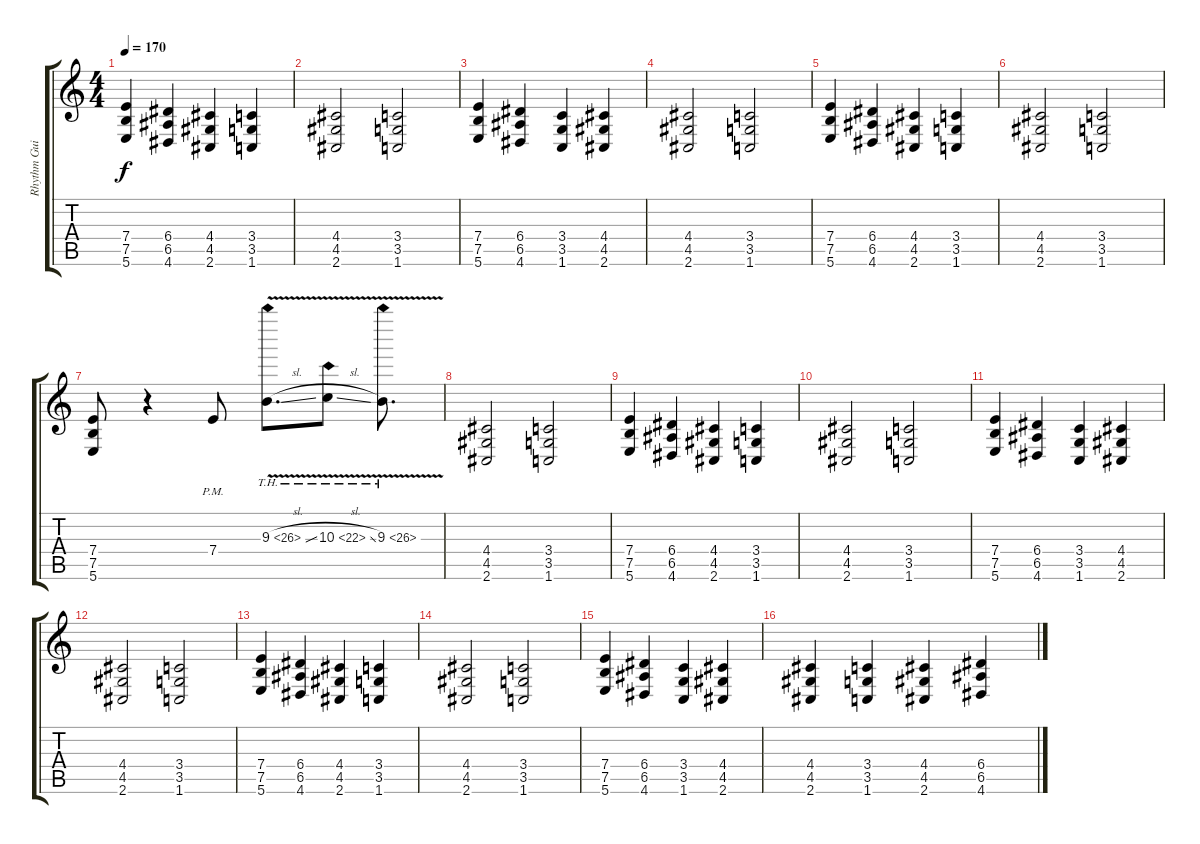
\track ("Rhythm Guitar 1" "Rhythm Gui") {instrument distortionguitar}
\staff {score tabs}
\tuning (B3 Gb3 D3 A2 E2 B1) {hide}
\ts (4 4)
\tempo 170
\clef g2
\ks c
(7.4 7.5 5.6).4{dy f} (6.4 6.5 4.6).4 (4.4 4.5 2.6).4 (3.4 3.5 1.6).4 |
(4.4 4.5 2.6).2 (3.4 3.5 1.6).2 |
(7.4 7.5 5.6).4 (6.4 6.5 4.6).4 (3.4 3.5 1.6).4 (4.4 4.5 2.6).4 |
(4.4 4.5 2.6).2 (3.4 3.5 1.6).2 |
(7.4 7.5 5.6).4 (6.4 6.5 4.6).4 (4.4 4.5 2.6).4 (3.4 3.5 1.6).4 |
(4.4 4.5 2.6).2 (3.4 3.5 1.6).2 |
(7.4 7.5 5.6).8 r.4 7.4{pm}.8 9.3{th 17 v sl}.8{d} 10.3{th 12 v sl}.8 9.3{th 17 v}.8{d} |
(4.4 4.5 2.6).2 (3.4 3.5 1.6).2 |
(7.4 7.5 5.6).4 (6.4 6.5 4.6).4 (4.4 4.5 2.6).4 (3.4 3.5 1.6).4 |
(4.4 4.5 2.6).2 (3.4 3.5 1.6).2 |
(7.4 7.5 5.6).4 (6.4 6.5 4.6).4 (3.4 3.5 1.6).4 (4.4 4.5 2.6).4 |
(4.4 4.5 2.6).2 (3.4 3.5 1.6).2 |
(7.4 7.5 5.6).4 (6.4 6.5 4.6).4 (4.4 4.5 2.6).4 (3.4 3.5 1.6).4 |
(4.4 4.5 2.6).2 (3.4 3.5 1.6).2 |
(7.4 7.5 5.6).4 (6.4 6.5 4.6).4 (3.4 3.5 1.6).4 (4.4 4.5 2.6).4 |
(4.4 4.5 2.6).4 (3.4 3.5 1.6).4 (4.4 4.5 2.6).4 (6.4 6.5 4.6).4
